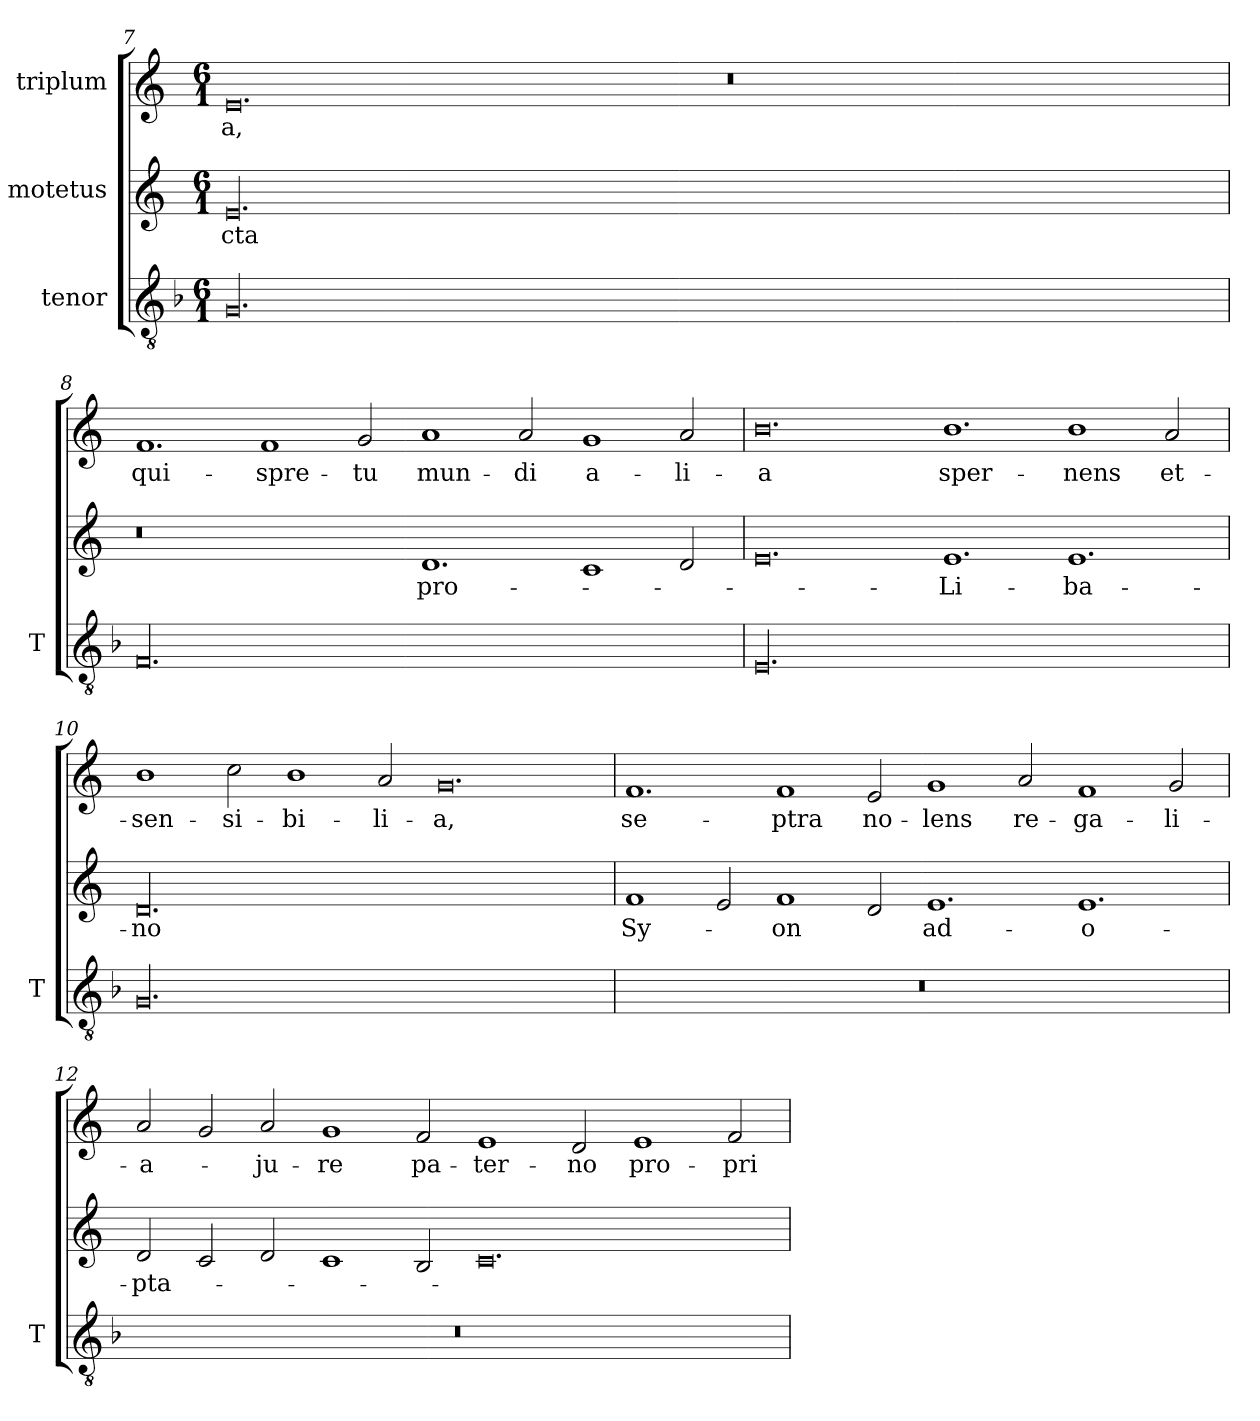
**kern	**kern	**text	**kern	**text
*part3	*part2	*part2	*part1	*part1
*staff3	*staff2	*staff2	*staff1	*staff1
*I"tenor	*I"motetus	*	*I"triplum	*
*I'T	*	*	*	*
*clefGv2	*clefG2	*	*clefG2	*
*k[b-]	*k[]	*	*k[]	*
*F:	*C:	*	*C:	*
*M6/1	*M6/1	*	*M6/1	*
=7	=7	=7	=7	=7
00.G/	00.e/	-cta	0.e/	-a,
.	.	.	0.r	.
!!LO:LB:g=z
=8	=8	=8	=8	=8
00.F/	0.r	.	1.f/	qui-
.	.	.	1f/	spre-
.	.	.	2g/	-tu
.	1.d/	pro-	1a/	mun-
.	.	.	2a/	-di
.	1c/	.	1g/	a-
.	2d/	.	2a/	-li-
=9	=9	=9	=9	=9
00.E/	0.e/	.	0.b\	-a
.	1.e/	Li-	1.b\	sper-
.	1.e/	-ba-	1b\	-nens
.	.	.	2a/	et-
=10	=10	=10	=10	=10
00.G/	00.d/	-no	1b\	sen-
.	.	.	2cc\	-si-
.	.	.	1b\	-bi-
.	.	.	2a/	-li-
.	.	.	0.g/	-a,
!!LO:PB:g=z
=11	=11	=11	=11	=11
00.r	1f/	Sy-	1.f/	se-
.	2e/	.	.	.
.	1f/	-on	1f/	-ptra
.	2d/	.	2e/	no-
.	1.e/	ad-	1g/	-lens
.	.	.	2a/	re-
.	1.e/	-o-	1f/	-ga-
.	.	.	2g/	-li-
=12	=12	=12	=12	=12
00.r	2d/	-pta-	2a/	-a-
.	2c/	.	2g/	.
.	2d/	.	2a/	-ju-
.	1c/	.	1g/	-re
.	2B/	.	2f/	pa-
.	0.c/	.	1e/	-ter-
.	.	.	2d/	-no
.	.	.	1e/	pro-
.	.	.	2f/	-pri-
=	=	=	=	=
*-	*-	*-	*-	*-
